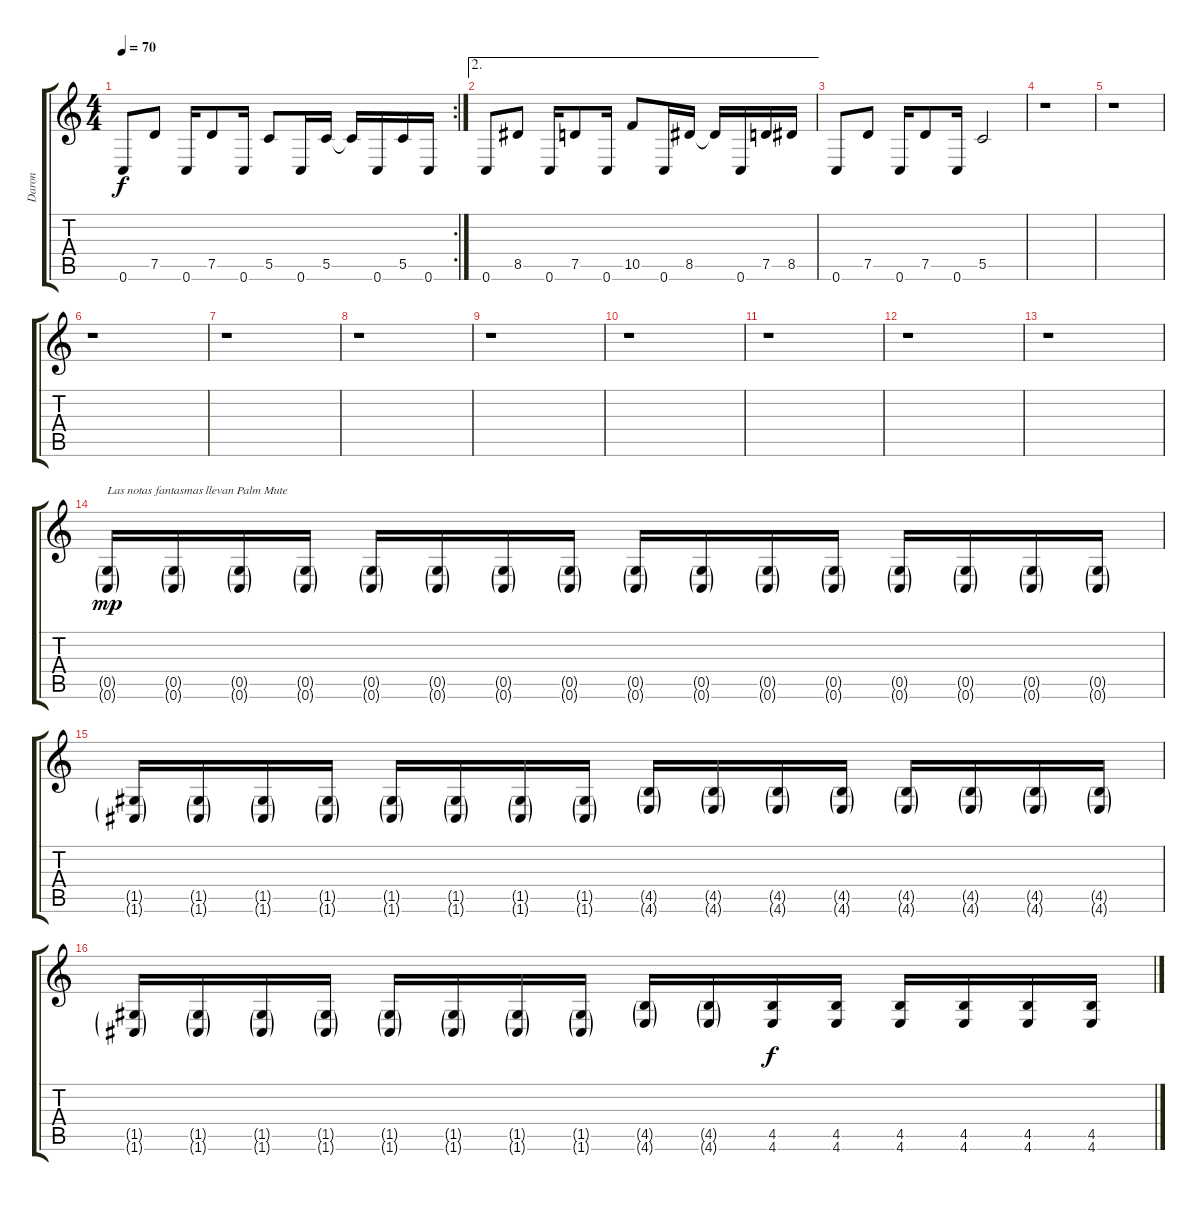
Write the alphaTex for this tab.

\track ("Daron" "Daron") {instrument acousticguitarnylon}
\staff {score tabs}
\tuning (D4 A3 F3 C3 G2 C2) {hide}
\rc 2
\ts (4 4)
\tempo 70
\clef g2
\ks c
0.6.8{dy f} 7.5.8 0.6.16 7.5.8 0.6.16 5.5.8 0.6.16 5.5.16 5.5{t}.16 0.6.16 5.5.16 0.6.16 |
\ae 2
0.6.8 8.5.8 0.6.16 7.5.8 0.6.16 10.5.8 0.6.16 8.5.16 8.5{t}.16 0.6.16 7.5.16 8.5.16 |
0.6.8 7.5.8 0.6.16 7.5.8 0.6.16 5.5.2 |
r.1 |
r.1 |
r.1 |
r.1 |
r.1 |
r.1 |
r.1 |
r.1 |
r.1 |
r.1 |
(0.5{g} 0.6{g}).16{txt "Las notas fantasmas llevan Palm Mute" dy mp instrument distortionguitar} (0.5{g} 0.6{g}).16 (0.5{g} 0.6{g}).16 (0.5{g} 0.6{g}).16 (0.5{g} 0.6{g}).16 (0.5{g} 0.6{g}).16 (0.5{g} 0.6{g}).16 (0.5{g} 0.6{g}).16 (0.5{g} 0.6{g}).16 (0.5{g} 0.6{g}).16 (0.5{g} 0.6{g}).16 (0.5{g} 0.6{g}).16 (0.5{g} 0.6{g}).16 (0.5{g} 0.6{g}).16 (0.5{g} 0.6{g}).16 (0.5{g} 0.6{g}).16 |
(1.5{g} 1.6{g}).16 (1.5{g} 1.6{g}).16 (1.5{g} 1.6{g}).16 (1.5{g} 1.6{g}).16 (1.5{g} 1.6{g}).16 (1.5{g} 1.6{g}).16 (1.5{g} 1.6{g}).16 (1.5{g} 1.6{g}).16 (4.5{g} 4.6{g}).16 (4.5{g} 4.6{g}).16 (4.5{g} 4.6{g}).16 (4.5{g} 4.6{g}).16 (4.5{g} 4.6{g}).16 (4.5{g} 4.6{g}).16 (4.5{g} 4.6{g}).16 (4.5{g} 4.6{g}).16 |
(1.5{g} 1.6{g}).16 (1.5{g} 1.6{g}).16 (1.5{g} 1.6{g}).16 (1.5{g} 1.6{g}).16 (1.5{g} 1.6{g}).16 (1.5{g} 1.6{g}).16 (1.5{g} 1.6{g}).16 (1.5{g} 1.6{g}).16 (4.5{g} 4.6{g}).16 (4.5{g} 4.6{g}).16 (4.5 4.6).16{dy f} (4.5 4.6).16 (4.5 4.6).16 (4.5 4.6).16 (4.5 4.6).16 (4.5 4.6).16
